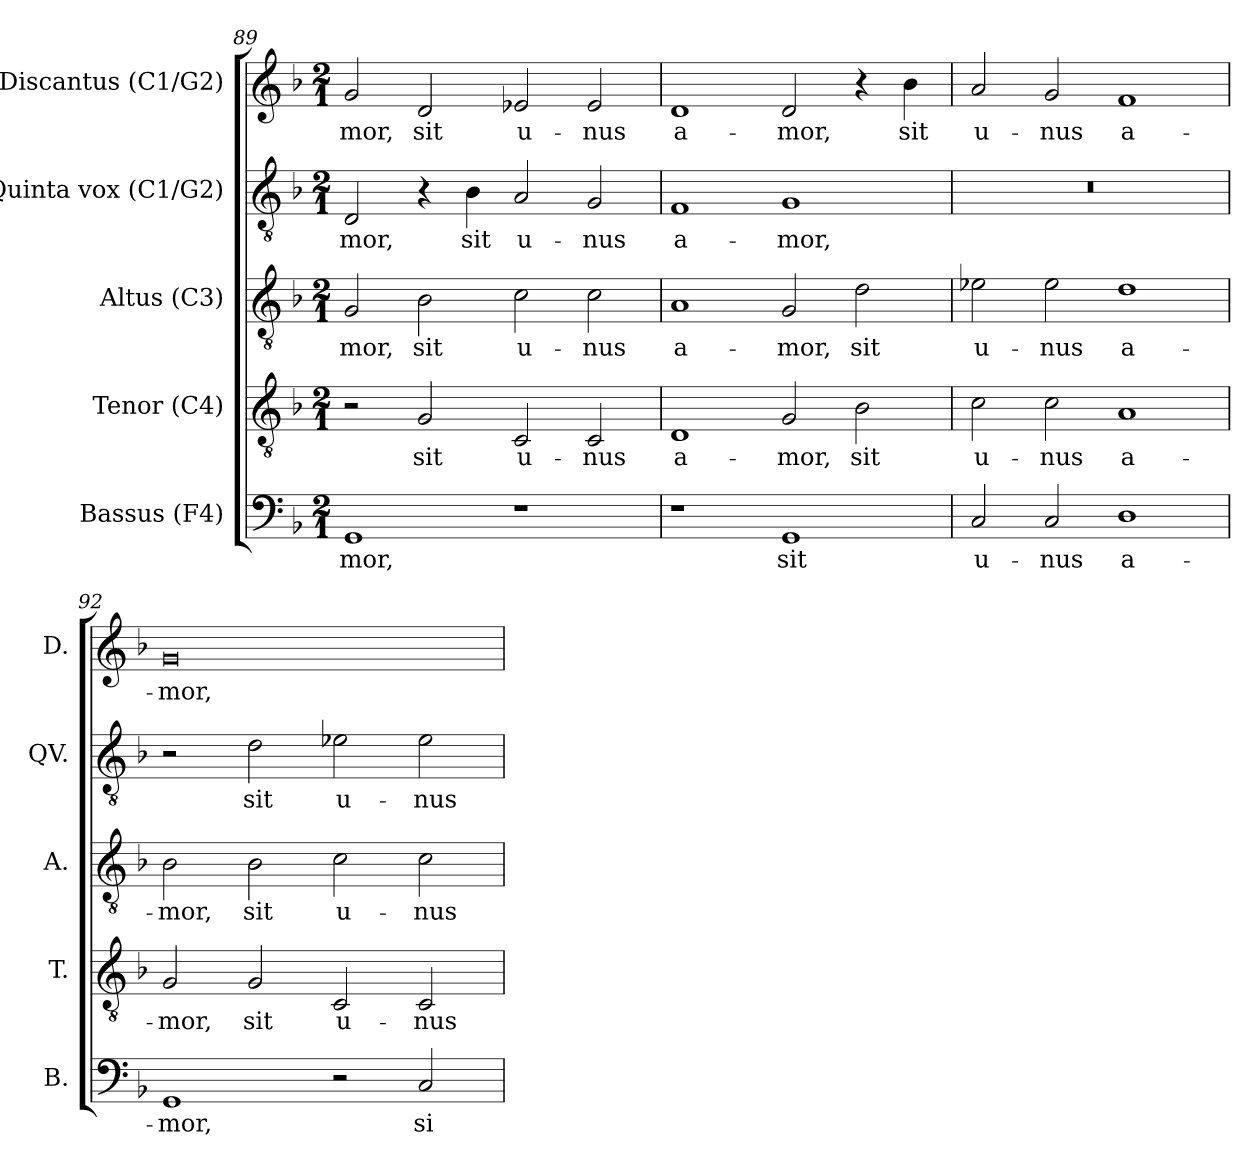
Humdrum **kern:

**kern	**text	**kern	**text	**kern	**text	**kern	**text	**kern	**text
*part5	*part5	*part4	*part4	*part3	*part3	*part2	*part2	*part1	*part1
*staff5	*staff5	*staff4	*staff4	*staff3	*staff3	*staff2	*staff2	*staff1	*staff1
*I"Bassus (F4)	*	*I"Tenor (C4)	*	*I"Altus (C3)	*	*I"Quinta vox (C1/G2)	*	*I"Discantus (C1/G2)	*
*I'B.	*	*I'T.	*	*I'A.	*	*I'QV.	*	*I'D.	*
*clefF4	*	*clefGv2	*	*clefGv2	*	*clefGv2	*	*clefG2	*
*	*	*ITrd7c12	*	*ITrd7c12	*	*	*	*	*
*k[b-]	*	*k[b-]	*	*k[b-]	*	*k[b-]	*	*k[b-]	*
*F:	*	*F:	*	*F:	*	*F:	*	*F:	*
*M2/1	*	*M2/1	*	*M2/1	*	*M2/1	*	*M2/1	*
=89	=89	=89	=89	=89	=89	=89	=89	=89	=89
!	!LO:LY:b:color=#000000	!	!	!	!	!	!	!	!
!	!	!	!	!	!LO:LY:b:color=#000000	!	!	!	!
!	!	!	!	!	!	!	!LO:LY:b:color=#000000	!	!
!	!	!	!	!	!	!	!	!	!LO:LY:b:color=#000000
1GGi	-mor,	2r	.	2GGi/	-mor,	2Di/	-mor,	2gi/	-mor,
!	!	!	!LO:LY:b:color=#000000	!	!	!	!	!	!
!	!	!	!	!	!LO:LY:b:color=#000000	!	!	!	!
!	!	!	!	!	!	!	!	!	!LO:LY:b:color=#000000
.	.	2GGi/	sit	2BB-i\	sit	4r	.	2di/	sit
!	!	!	!	!	!	!	!LO:LY:b:color=#000000	!	!
.	.	.	.	.	.	4B-i\	sit	.	.
!	!	!	!LO:LY:b:color=#000000	!	!	!	!	!	!
!	!	!	!	!	!LO:LY:b:color=#000000	!	!	!	!
!	!	!	!	!	!	!	!LO:LY:b:color=#000000	!	!
!	!	!	!	!	!	!	!	!	!LO:LY:b:color=#000000
1r	.	2CCi/	u-	2Ci\	u-	2Ai/	u-	2e-Xi/	u-
!	!	!	!LO:LY:b:color=#000000	!	!	!	!	!	!
!	!	!	!	!	!LO:LY:b:color=#000000	!	!	!	!
!	!	!	!	!	!	!	!LO:LY:b:color=#000000	!	!
!	!	!	!	!	!	!	!	!	!LO:LY:b:color=#000000
.	.	2CCi/	-nus	2Ci\	-nus	2Gi/	-nus	2e-i/	-nus
!!LO:LB:g=z
=90	=90	=90	=90	=90	=90	=90	=90	=90	=90
!	!	!	!LO:LY:b:color=#000000	!	!	!	!	!	!
!	!	!	!	!	!LO:LY:b:color=#000000	!	!	!	!
!	!	!	!	!	!	!	!LO:LY:b:color=#000000	!	!
!	!	!	!	!	!	!	!	!	!LO:LY:b:color=#000000
1r	.	1DDi	a-	1AAi	a-	1Fi	a-	1di	a-
!	!LO:LY:b:color=#000000	!	!	!	!	!	!	!	!
!	!	!	!LO:LY:b:color=#000000	!	!	!	!	!	!
!	!	!	!	!	!LO:LY:b:color=#000000	!	!	!	!
!	!	!	!	!	!	!	!LO:LY:b:color=#000000	!	!
!	!	!	!	!	!	!	!	!	!LO:LY:b:color=#000000
1GGi	sit	2GGi/	-mor,	2GGi/	-mor,	1Gi	-mor,	2di/	-mor,
!	!	!	!LO:LY:b:color=#000000	!	!	!	!	!	!
!	!	!	!	!	!LO:LY:b:color=#000000	!	!	!	!
.	.	2BB-i\	sit	2Di\	sit	.	.	4r	.
!	!	!	!	!	!	!	!	!	!LO:LY:b:color=#000000
.	.	.	.	.	.	.	.	4b-i\	sit
=91	=91	=91	=91	=91	=91	=91	=91	=91	=91
!	!LO:LY:b:color=#000000	!	!	!	!	!	!	!	!
!	!	!	!LO:LY:b:color=#000000	!	!	!	!	!	!
!	!	!	!	!	!LO:LY:b:color=#000000	!LO:N:vis=1	!	!	!
!	!	!	!	!	!	!	!	!	!LO:LY:b:color=#000000
2Ci/	u-	2Ci\	u-	2E-i\	u-	0r	.	2ai/	u-
!	!LO:LY:b:color=#000000	!	!	!	!	!	!	!	!
!	!	!	!LO:LY:b:color=#000000	!	!	!	!	!	!
!	!	!	!	!	!LO:LY:b:color=#000000	!	!	!	!
!	!	!	!	!	!	!	!	!	!LO:LY:b:color=#000000
2Ci/	-nus	2Ci\	-nus	2E-i\	-nus	.	.	2gi/	-nus
!	!LO:LY:b:color=#000000	!	!	!	!	!	!	!	!
!	!	!	!LO:LY:b:color=#000000	!	!	!	!	!	!
!	!	!	!	!	!LO:LY:b:color=#000000	!	!	!	!
!	!	!	!	!	!	!	!	!	!LO:LY:b:color=#000000
1Di	a-	1AAi	a-	1Di	a-	.	.	1fi	a-
=92	=92	=92	=92	=92	=92	=92	=92	=92	=92
!	!LO:LY:b:color=#000000	!	!	!	!	!	!	!	!
!	!	!	!LO:LY:b:color=#000000	!	!	!	!	!	!
!	!	!	!	!	!LO:LY:b:color=#000000	!	!	!	!
!	!	!	!	!	!	!	!	!	!LO:LY:b:color=#000000
1GGi	-mor,	2GGi/	-mor,	2BB-i\	-mor,	2r	.	0gi	-mor,
!	!	!	!LO:LY:b:color=#000000	!	!	!	!	!	!
!	!	!	!	!	!LO:LY:b:color=#000000	!	!	!	!
!	!	!	!	!	!	!	!LO:LY:b:color=#000000	!	!
.	.	2GGi/	sit	2BB-i\	sit	2di\	sit	.	.
!	!	!	!LO:LY:b:color=#000000	!	!	!	!	!	!
!	!	!	!	!	!LO:LY:b:color=#000000	!	!	!	!
!	!	!	!	!	!	!	!LO:LY:b:color=#000000	!	!
2r	.	2CCi/	u-	2Ci\	u-	2e-Xi\	u-	.	.
!	!LO:LY:b:color=#000000	!	!	!	!	!	!	!	!
!	!	!	!LO:LY:b:color=#000000	!	!	!	!	!	!
!	!	!	!	!	!LO:LY:b:color=#000000	!	!	!	!
!	!	!	!	!	!	!	!LO:LY:b:color=#000000	!	!
2Ci/	si-	2CCi/	-nus	2Ci\	-nus	2e-i\	-nus	.	.
=	=	=	=	=	=	=	=	=	=
*-	*-	*-	*-	*-	*-	*-	*-	*-	*-
